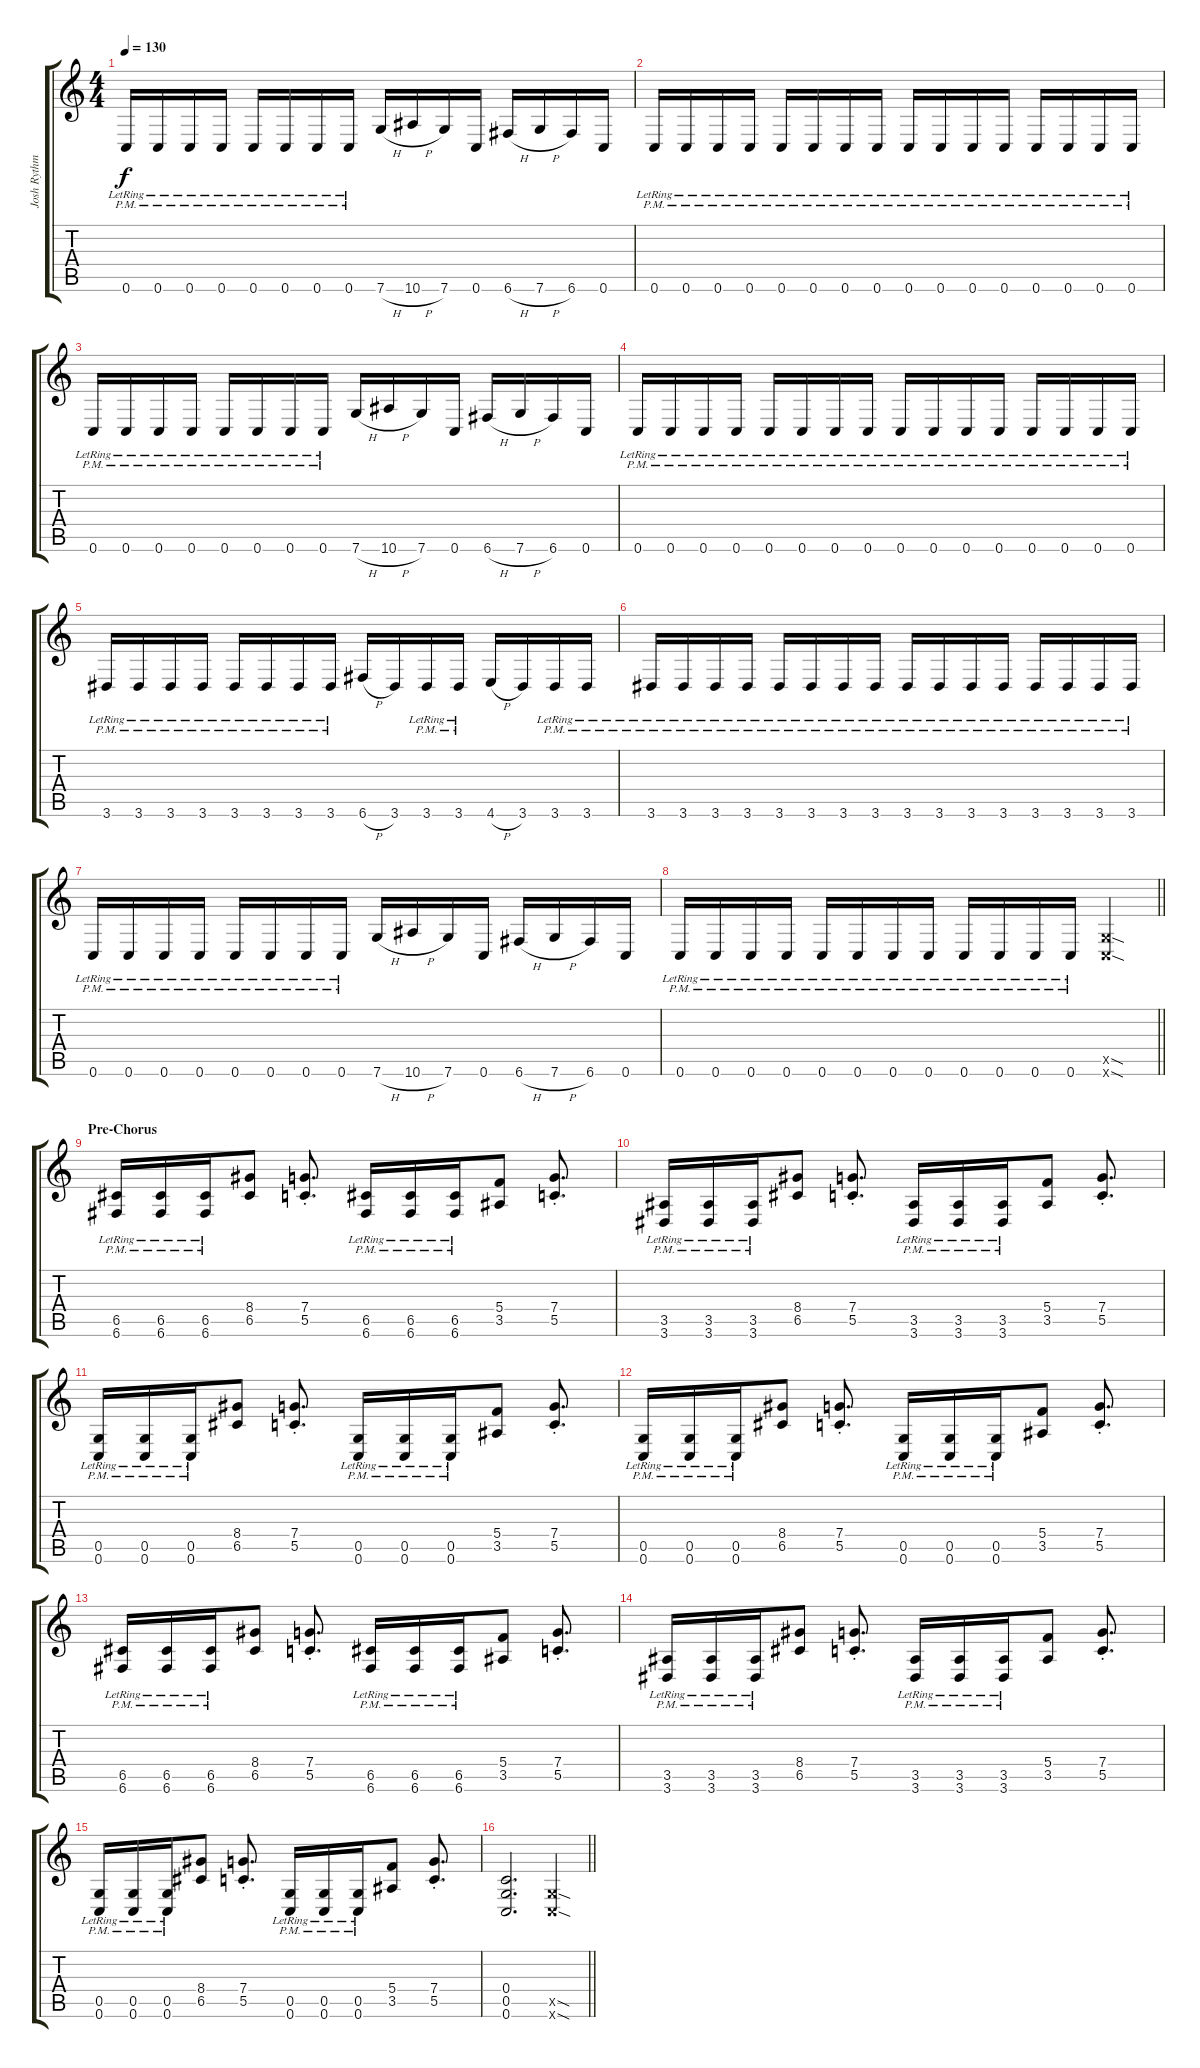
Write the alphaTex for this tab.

\track ("Josh Rythm" "Josh Rythm") {instrument distortionguitar}
\staff {score tabs}
\tuning (D4 A3 F3 C3 G2 C2) {hide}
\ts (4 4)
\tempo 130
\clef g2
\ks c
0.6{pm lr}.16{dy f} 0.6{pm lr}.16 0.6{pm lr}.16 0.6{pm lr}.16 0.6{pm lr}.16 0.6{pm lr}.16 0.6{pm lr}.16 0.6{pm lr}.16 7.6{h}.16 10.6{h}.16 7.6.16 0.6.16 6.6{h}.16 7.6{h}.16 6.6.16 0.6.16 |
0.6{pm lr}.16 0.6{pm lr}.16 0.6{pm lr}.16 0.6{pm lr}.16 0.6{pm lr}.16 0.6{pm lr}.16 0.6{pm lr}.16 0.6{pm lr}.16 0.6{pm lr}.16 0.6{pm lr}.16 0.6{pm lr}.16 0.6{pm lr}.16 0.6{pm lr}.16 0.6{pm lr}.16 0.6{pm lr}.16 0.6{pm lr}.16 |
0.6{pm lr}.16 0.6{pm lr}.16 0.6{pm lr}.16 0.6{pm lr}.16 0.6{pm lr}.16 0.6{pm lr}.16 0.6{pm lr}.16 0.6{pm lr}.16 7.6{h}.16 10.6{h}.16 7.6.16 0.6.16 6.6{h}.16 7.6{h}.16 6.6.16 0.6.16 |
0.6{pm lr}.16 0.6{pm lr}.16 0.6{pm lr}.16 0.6{pm lr}.16 0.6{pm lr}.16 0.6{pm lr}.16 0.6{pm lr}.16 0.6{pm lr}.16 0.6{pm lr}.16 0.6{pm lr}.16 0.6{pm lr}.16 0.6{pm lr}.16 0.6{pm lr}.16 0.6{pm lr}.16 0.6{pm lr}.16 0.6{pm lr}.16 |
3.6{pm lr}.16 3.6{pm lr}.16 3.6{pm lr}.16 3.6{pm lr}.16 3.6{pm lr}.16 3.6{pm lr}.16 3.6{pm lr}.16 3.6{pm lr}.16 6.6{h}.16 3.6.16 3.6{pm lr}.16 3.6{pm lr}.16 4.6{h}.16 3.6.16 3.6{pm lr}.16 3.6{pm lr}.16 |
3.6{pm lr}.16 3.6{pm lr}.16 3.6{pm lr}.16 3.6{pm lr}.16 3.6{pm lr}.16 3.6{pm lr}.16 3.6{pm lr}.16 3.6{pm lr}.16 3.6{pm lr}.16 3.6{pm lr}.16 3.6{pm lr}.16 3.6{pm lr}.16 3.6{pm lr}.16 3.6{pm lr}.16 3.6{pm lr}.16 3.6{pm lr}.16 |
0.6{pm lr}.16 0.6{pm lr}.16 0.6{pm lr}.16 0.6{pm lr}.16 0.6{pm lr}.16 0.6{pm lr}.16 0.6{pm lr}.16 0.6{pm lr}.16 7.6{h}.16 10.6{h}.16 7.6.16 0.6.16 6.6{h}.16 7.6{h}.16 6.6.16 0.6.16 |
\barLineRight lightlight
0.6{pm lr}.16 0.6{pm lr}.16 0.6{pm lr}.16 0.6{pm lr}.16 0.6{pm lr}.16 0.6{pm lr}.16 0.6{pm lr}.16 0.6{pm lr}.16 0.6{pm lr}.16 0.6{pm lr}.16 0.6{pm lr}.16 0.6{pm lr}.16 (0.5{sod x} 0.6{sod x}).4 |
\section ("" "Pre-Chorus")
(6.5{pm lr} 6.6{pm lr}).16 (6.5{pm lr} 6.6{pm lr}).16 (6.5{pm lr} 6.6{pm lr}).16 (8.4 6.5).8 (7.4{st} 5.5{st}).8{d} (6.5{pm lr} 6.6{pm lr}).16 (6.5{pm lr} 6.6{pm lr}).16 (6.5{pm lr} 6.6{pm lr}).16 (5.4 3.5).8 (7.4{st} 5.5{st}).8{d} |
(3.5{pm lr} 3.6{pm lr}).16 (3.5{pm lr} 3.6{pm lr}).16 (3.5{pm lr} 3.6{pm lr}).16 (8.4 6.5).8 (7.4{st} 5.5{st}).8{d} (3.5{pm lr} 3.6{pm lr}).16 (3.5{pm lr} 3.6{pm lr}).16 (3.5{pm lr} 3.6{pm lr}).16 (5.4 3.5).8 (7.4{st} 5.5{st}).8{d} |
(0.5{pm lr} 0.6{pm lr}).16 (0.5{pm lr} 0.6{pm lr}).16 (0.5{pm lr} 0.6{pm lr}).16 (8.4 6.5).8 (7.4{st} 5.5{st}).8{d} (0.5{pm lr} 0.6{pm lr}).16 (0.5{pm lr} 0.6{pm lr}).16 (0.5{pm lr} 0.6{pm lr}).16 (5.4 3.5).8 (7.4{st} 5.5{st}).8{d} |
(0.5{pm lr} 0.6{pm lr}).16 (0.5{pm lr} 0.6{pm lr}).16 (0.5{pm lr} 0.6{pm lr}).16 (8.4 6.5).8 (7.4{st} 5.5{st}).8{d} (0.5{pm lr} 0.6{pm lr}).16 (0.5{pm lr} 0.6{pm lr}).16 (0.5{pm lr} 0.6{pm lr}).16 (5.4 3.5).8 (7.4{st} 5.5{st}).8{d} |
(6.5{pm lr} 6.6{pm lr}).16 (6.5{pm lr} 6.6{pm lr}).16 (6.5{pm lr} 6.6{pm lr}).16 (8.4 6.5).8 (7.4{st} 5.5{st}).8{d} (6.5{pm lr} 6.6{pm lr}).16 (6.5{pm lr} 6.6{pm lr}).16 (6.5{pm lr} 6.6{pm lr}).16 (5.4 3.5).8 (7.4{st} 5.5{st}).8{d} |
(3.5{pm lr} 3.6{pm lr}).16 (3.5{pm lr} 3.6{pm lr}).16 (3.5{pm lr} 3.6{pm lr}).16 (8.4 6.5).8 (7.4{st} 5.5{st}).8{d} (3.5{pm lr} 3.6{pm lr}).16 (3.5{pm lr} 3.6{pm lr}).16 (3.5{pm lr} 3.6{pm lr}).16 (5.4 3.5).8 (7.4{st} 5.5{st}).8{d} |
(0.5{pm lr} 0.6{pm lr}).16 (0.5{pm lr} 0.6{pm lr}).16 (0.5{pm lr} 0.6{pm lr}).16 (8.4 6.5).8 (7.4{st} 5.5{st}).8{d} (0.5{pm lr} 0.6{pm lr}).16 (0.5{pm lr} 0.6{pm lr}).16 (0.5{pm lr} 0.6{pm lr}).16 (5.4 3.5).8 (7.4{st} 5.5{st}).8{d} |
\barLineRight lightlight
(0.4 0.5 0.6).2{d} (0.5{sod x} 0.6{sod x}).4
